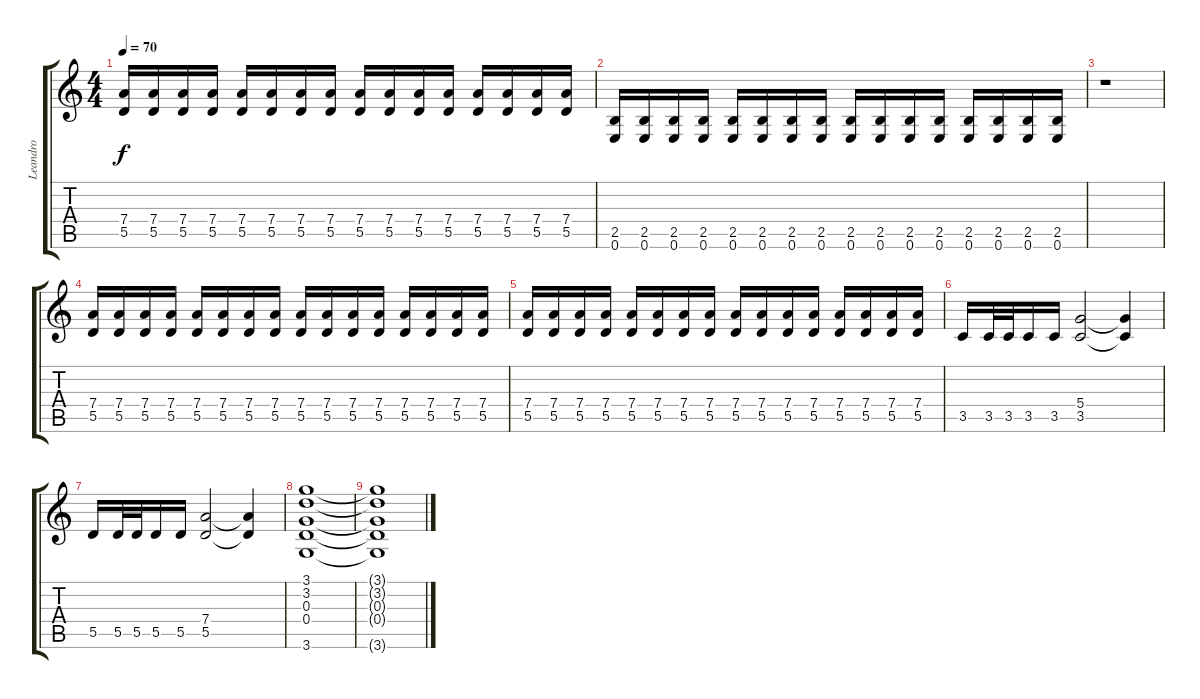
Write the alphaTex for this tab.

\track ("Leandro" "Leandro") {instrument distortionguitar}
\staff {score tabs}
\tuning (E4 B3 G3 D3 A2 E2) {hide}
\ts (4 4)
\tempo 70
\clef g2
\ks c
(7.4 5.5).16{dy f} (7.4 5.5).16 (7.4 5.5).16 (7.4 5.5).16 (7.4 5.5).16 (7.4 5.5).16 (7.4 5.5).16 (7.4 5.5).16 (7.4 5.5).16 (7.4 5.5).16 (7.4 5.5).16 (7.4 5.5).16 (7.4 5.5).16 (7.4 5.5).16 (7.4 5.5).16 (7.4 5.5).16 |
(2.5 0.6).16 (2.5 0.6).16 (2.5 0.6).16 (2.5 0.6).16 (2.5 0.6).16 (2.5 0.6).16 (2.5 0.6).16 (2.5 0.6).16 (2.5 0.6).16 (2.5 0.6).16 (2.5 0.6).16 (2.5 0.6).16 (2.5 0.6).16 (2.5 0.6).16 (2.5 0.6).16 (2.5 0.6).16 |
r.1 |
(7.4 5.5).16 (7.4 5.5).16 (7.4 5.5).16 (7.4 5.5).16 (7.4 5.5).16 (7.4 5.5).16 (7.4 5.5).16 (7.4 5.5).16 (7.4 5.5).16 (7.4 5.5).16 (7.4 5.5).16 (7.4 5.5).16 (7.4 5.5).16 (7.4 5.5).16 (7.4 5.5).16 (7.4 5.5).16 |
(7.4 5.5).16 (7.4 5.5).16 (7.4 5.5).16 (7.4 5.5).16 (7.4 5.5).16 (7.4 5.5).16 (7.4 5.5).16 (7.4 5.5).16 (7.4 5.5).16 (7.4 5.5).16 (7.4 5.5).16 (7.4 5.5).16 (7.4 5.5).16 (7.4 5.5).16 (7.4 5.5).16 (7.4 5.5).16 |
3.5.16 3.5.32 3.5.32 3.5.16 3.5.16 (5.4 3.5).2 (5.4{t} 3.5{t}).4 |
5.5.16 5.5.32 5.5.32 5.5.16 5.5.16 (7.4 5.5).2 (7.4{t} 5.5{t}).4 |
(3.1 3.2 0.3 0.4 3.6).1 |
(3.1{t} 3.2{t} 0.3{t} 0.4{t} 3.6{t}).1
